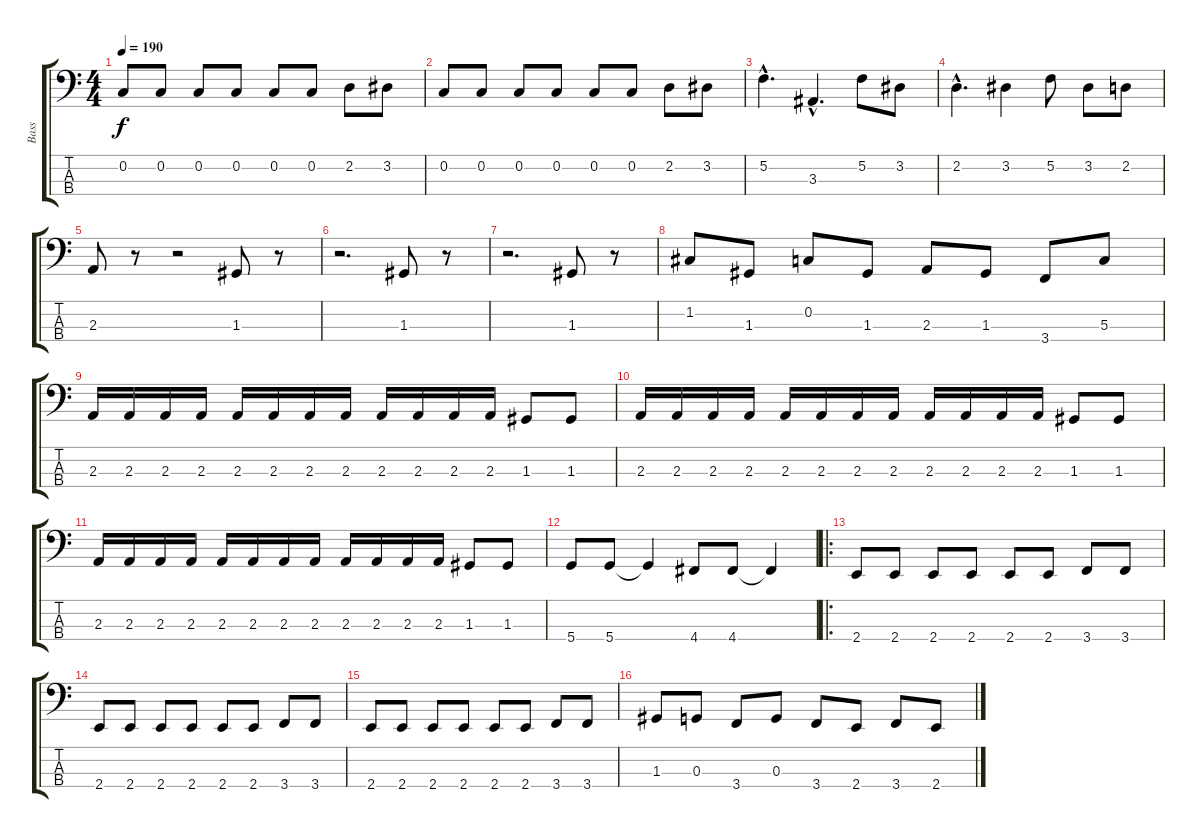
\track ("Bass" "Bass") {instrument electricbasspick}
\staff {score tabs}
\tuning (F2 C2 G1 D1) {hide}
\ts (4 4)
\tempo 190
\clef f4
\ks c
0.2.8{dy f} 0.2.8 0.2.8 0.2.8 0.2.8 0.2.8 2.2.8 3.2.8 |
0.2.8 0.2.8 0.2.8 0.2.8 0.2.8 0.2.8 2.2.8 3.2.8 |
5.2{hac}.4{d} 3.3{hac}.4{d} 5.2.8 3.2.8 |
2.2{hac}.4{d} 3.2.4 5.2.8 3.2.8 2.2.8 |
2.3.8 r.8 r.2 1.3.8 r.8 |
r.2{d} 1.3.8 r.8 |
r.2{d} 1.3.8 r.8 |
1.2.8 1.3.8 0.2.8 1.3.8 2.3.8 1.3.8 3.4.8 5.3.8 |
2.3.16 2.3.16 2.3.16 2.3.16 2.3.16 2.3.16 2.3.16 2.3.16 2.3.16 2.3.16 2.3.16 2.3.16 1.3.8 1.3.8 |
2.3.16 2.3.16 2.3.16 2.3.16 2.3.16 2.3.16 2.3.16 2.3.16 2.3.16 2.3.16 2.3.16 2.3.16 1.3.8 1.3.8 |
2.3.16 2.3.16 2.3.16 2.3.16 2.3.16 2.3.16 2.3.16 2.3.16 2.3.16 2.3.16 2.3.16 2.3.16 1.3.8 1.3.8 |
5.4.8 5.4.8 5.4{t}.4 4.4.8 4.4.8 4.4{t}.4 |
\ro
2.4.8 2.4.8 2.4.8 2.4.8 2.4.8 2.4.8 3.4.8 3.4.8 |
2.4.8 2.4.8 2.4.8 2.4.8 2.4.8 2.4.8 3.4.8 3.4.8 |
2.4.8 2.4.8 2.4.8 2.4.8 2.4.8 2.4.8 3.4.8 3.4.8 |
1.3.8 0.3.8 3.4.8 0.3.8 3.4.8 2.4.8 3.4.8 2.4.8
